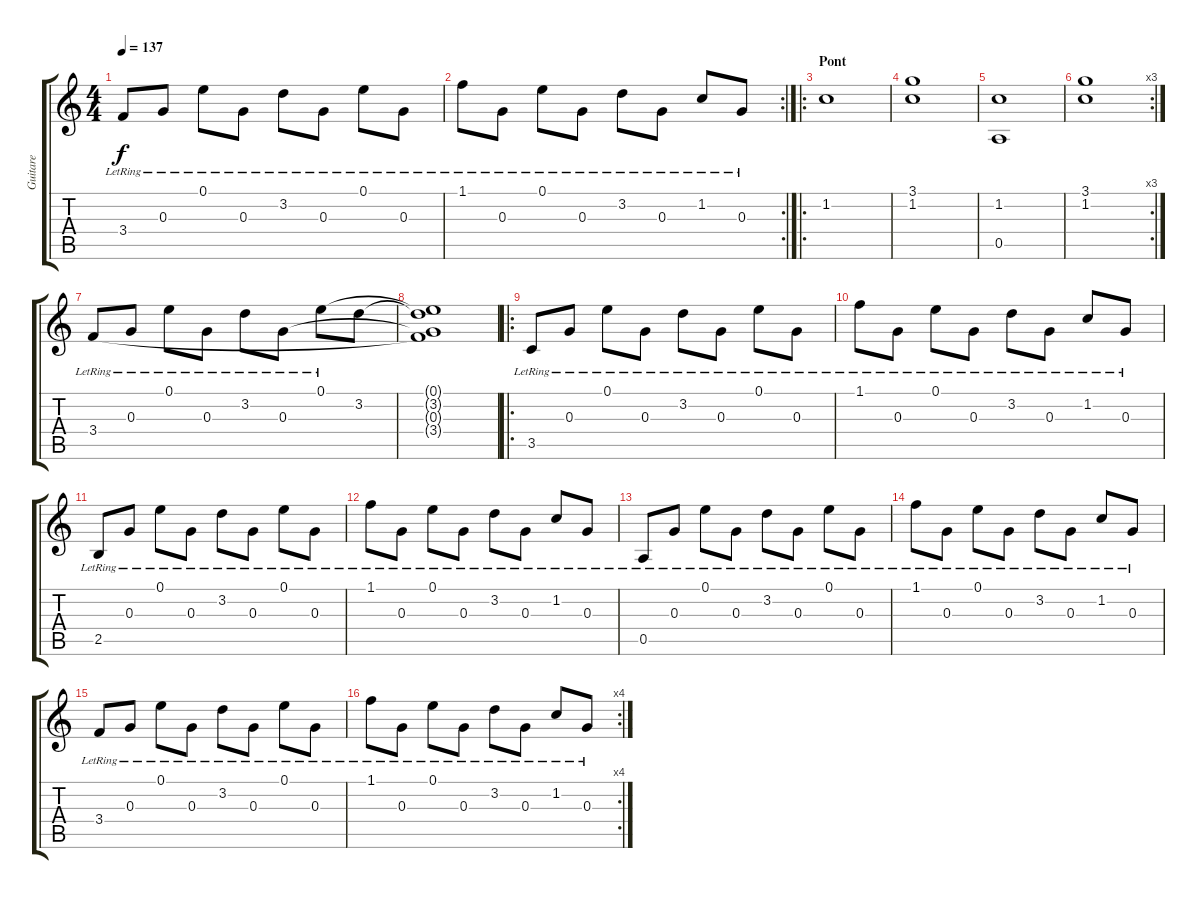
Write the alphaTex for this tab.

\track ("Guitare" "Guitare") {instrument acousticguitarsteel}
\staff {score tabs}
\tuning (E4 B3 G3 D3 A2 E2) {hide}
\ts (4 4)
\tempo 137
\clef g2
\ks c
3.4{lr}.8{dy f} 0.3{lr}.8 0.1{lr}.8 0.3{lr}.8 3.2{lr}.8 0.3{lr}.8 0.1{lr}.8 0.3{lr}.8 |
\rc 2
1.1{lr}.8 0.3{lr}.8 0.1{lr}.8 0.3{lr}.8 3.2{lr}.8 0.3{lr}.8 1.2{lr}.8 0.3{lr}.8 |
\ro
\section ("" "Pont")
1.2.1{volume 4 instrument choiraahs} |
(3.1 1.2).1 |
(1.2 0.5).1 |
\rc 3
(3.1 1.2).1 |
3.4{lr}.8{volume 4 instrument acousticguitarsteel} 0.3{lr}.8{volume 10} 0.1{lr}.8 0.3{lr}.8 3.2{lr}.8 0.3{lr}.8 0.1{lr}.8 3.2.8 |
(0.1{t} 3.2{t} 0.3{t} 3.4{t}).1 |
\ro
3.5{lr}.8 0.3{lr}.8 0.1{lr}.8 0.3{lr}.8 3.2{lr}.8 0.3{lr}.8 0.1{lr}.8 0.3{lr}.8 |
1.1{lr}.8 0.3{lr}.8 0.1{lr}.8 0.3{lr}.8 3.2{lr}.8 0.3{lr}.8 1.2{lr}.8 0.3{lr}.8 |
2.5{lr}.8 0.3{lr}.8 0.1{lr}.8 0.3{lr}.8 3.2{lr}.8 0.3{lr}.8 0.1{lr}.8 0.3{lr}.8 |
1.1{lr}.8 0.3{lr}.8 0.1{lr}.8 0.3{lr}.8 3.2{lr}.8 0.3{lr}.8 1.2{lr}.8 0.3{lr}.8 |
0.5{lr}.8 0.3{lr}.8 0.1{lr}.8 0.3{lr}.8 3.2{lr}.8 0.3{lr}.8 0.1{lr}.8 0.3{lr}.8 |
1.1{lr}.8 0.3{lr}.8 0.1{lr}.8 0.3{lr}.8 3.2{lr}.8 0.3{lr}.8 1.2{lr}.8 0.3{lr}.8 |
3.4{lr}.8 0.3{lr}.8 0.1{lr}.8 0.3{lr}.8 3.2{lr}.8 0.3{lr}.8 0.1{lr}.8 0.3{lr}.8 |
\rc 4
1.1{lr}.8 0.3{lr}.8 0.1{lr}.8 0.3{lr}.8 3.2{lr}.8 0.3{lr}.8 1.2{lr}.8 0.3{lr}.8
